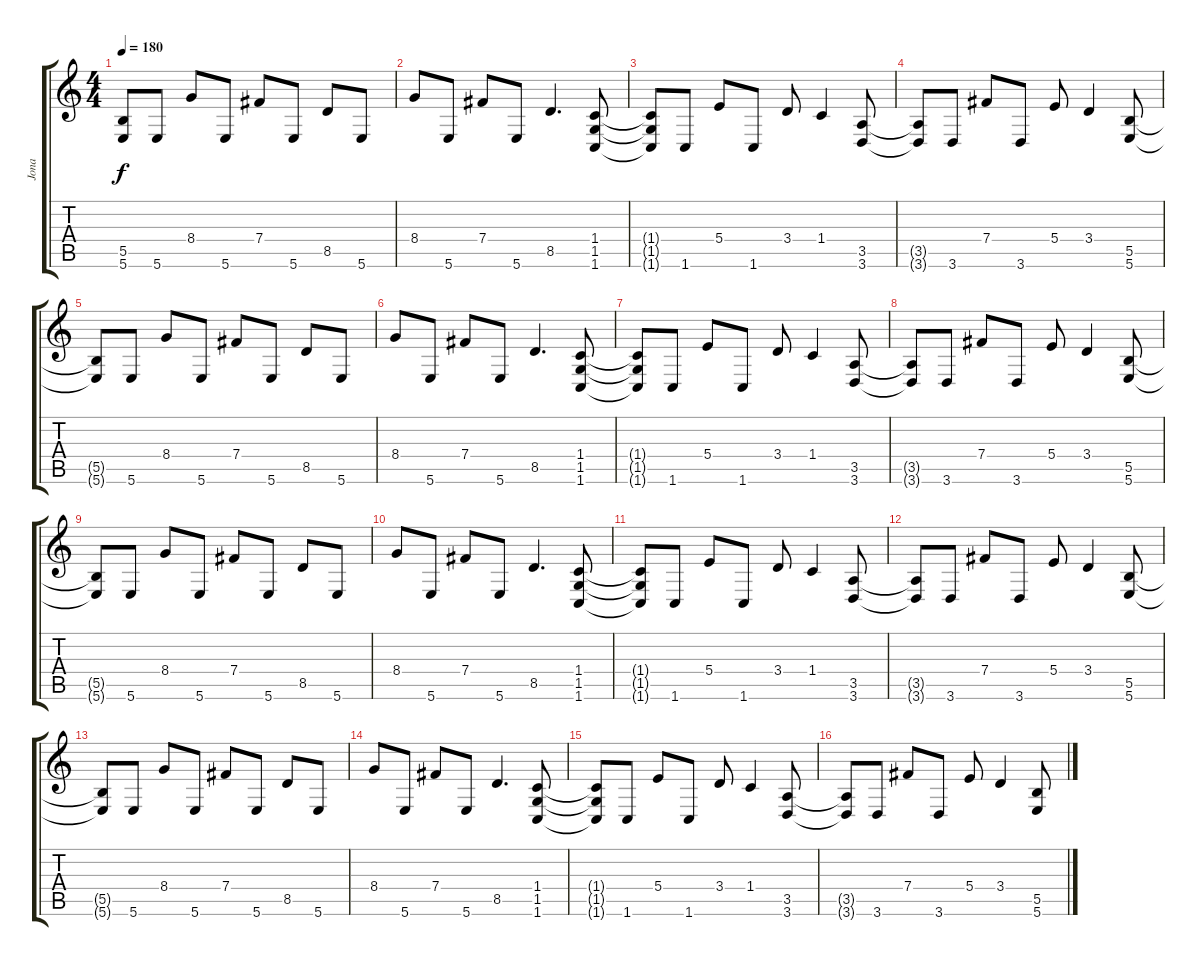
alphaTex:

\track ("Jona" "Jona") {instrument distortionguitar}
\staff {score tabs}
\tuning (Db4 Ab3 E3 B2 Gb2 B1) {hide}
\ts (4 4)
\tempo 180
\clef g2
\ks c
(5.5{t} 5.6{t}).8{dy f} 5.6.8 8.4.8 5.6.8 7.4.8 5.6.8 8.5.8 5.6.8 |
8.4.8 5.6.8 7.4.8 5.6.8 8.5.4{d} (1.4 1.5 1.6).8 |
(1.4{t} 1.5{t} 1.6{t}).8 1.6.8 5.4.8 1.6.8 3.4.8 1.4.4 (3.5 3.6).8 |
(3.5{t} 3.6{t}).8 3.6.8 7.4.8 3.6.8 5.4.8 3.4.4 (5.5 5.6).8 |
(5.5{t} 5.6{t}).8 5.6.8 8.4.8 5.6.8 7.4.8 5.6.8 8.5.8 5.6.8 |
8.4.8 5.6.8 7.4.8 5.6.8 8.5.4{d} (1.4 1.5 1.6).8 |
(1.4{t} 1.5{t} 1.6{t}).8 1.6.8 5.4.8 1.6.8 3.4.8 1.4.4 (3.5 3.6).8 |
(3.5{t} 3.6{t}).8 3.6.8 7.4.8 3.6.8 5.4.8 3.4.4 (5.5 5.6).8 |
(5.5{t} 5.6{t}).8 5.6.8 8.4.8 5.6.8 7.4.8 5.6.8 8.5.8 5.6.8 |
8.4.8 5.6.8 7.4.8 5.6.8 8.5.4{d} (1.4 1.5 1.6).8 |
(1.4{t} 1.5{t} 1.6{t}).8 1.6.8 5.4.8 1.6.8 3.4.8 1.4.4 (3.5 3.6).8 |
(3.5{t} 3.6{t}).8 3.6.8 7.4.8 3.6.8 5.4.8 3.4.4 (5.5 5.6).8 |
(5.5{t} 5.6{t}).8 5.6.8 8.4.8 5.6.8 7.4.8 5.6.8 8.5.8 5.6.8 |
8.4.8 5.6.8 7.4.8 5.6.8 8.5.4{d} (1.4 1.5 1.6).8 |
(1.4{t} 1.5{t} 1.6{t}).8 1.6.8 5.4.8 1.6.8 3.4.8 1.4.4 (3.5 3.6).8 |
(3.5{t} 3.6{t}).8 3.6.8 7.4.8 3.6.8 5.4.8 3.4.4 (5.5 5.6).8
